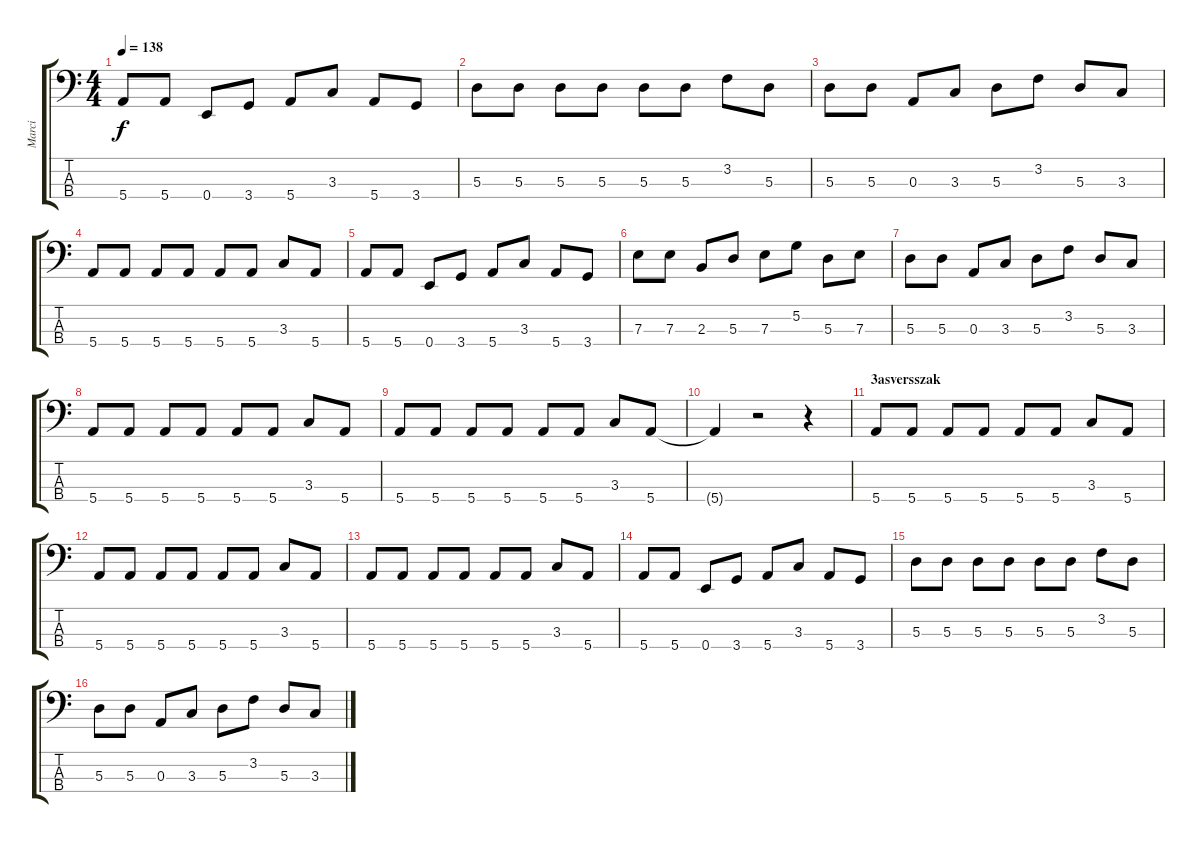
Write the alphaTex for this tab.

\track ("Marci" "Marci") {instrument electricbassfinger}
\staff {score tabs}
\tuning (G2 D2 A1 E1) {hide}
\ts (4 4)
\tempo 138
\clef f4
\ks c
5.4.8{dy f} 5.4.8 0.4.8 3.4.8 5.4.8 3.3.8 5.4.8 3.4.8 |
5.3.8 5.3.8 5.3.8 5.3.8 5.3.8 5.3.8 3.2.8 5.3.8 |
5.3.8 5.3.8 0.3.8 3.3.8 5.3.8 3.2.8 5.3.8 3.3.8 |
5.4.8 5.4.8 5.4.8 5.4.8 5.4.8 5.4.8 3.3.8 5.4.8 |
5.4.8 5.4.8 0.4.8 3.4.8 5.4.8 3.3.8 5.4.8 3.4.8 |
7.3.8 7.3.8 2.3.8 5.3.8 7.3.8 5.2.8 5.3.8 7.3.8 |
5.3.8 5.3.8 0.3.8 3.3.8 5.3.8 3.2.8 5.3.8 3.3.8 |
5.4.8 5.4.8 5.4.8 5.4.8 5.4.8 5.4.8 3.3.8 5.4.8 |
5.4.8 5.4.8 5.4.8 5.4.8 5.4.8 5.4.8 3.3.8 5.4.8 |
5.4{t}.4 r.2 r.4 |
\section ("" "3asversszak")
5.4.8 5.4.8 5.4.8 5.4.8 5.4.8 5.4.8 3.3.8 5.4.8 |
5.4.8 5.4.8 5.4.8 5.4.8 5.4.8 5.4.8 3.3.8 5.4.8 |
5.4.8 5.4.8 5.4.8 5.4.8 5.4.8 5.4.8 3.3.8 5.4.8 |
5.4.8 5.4.8 0.4.8 3.4.8 5.4.8 3.3.8 5.4.8 3.4.8 |
5.3.8 5.3.8 5.3.8 5.3.8 5.3.8 5.3.8 3.2.8 5.3.8 |
5.3.8 5.3.8 0.3.8 3.3.8 5.3.8 3.2.8 5.3.8 3.3.8
